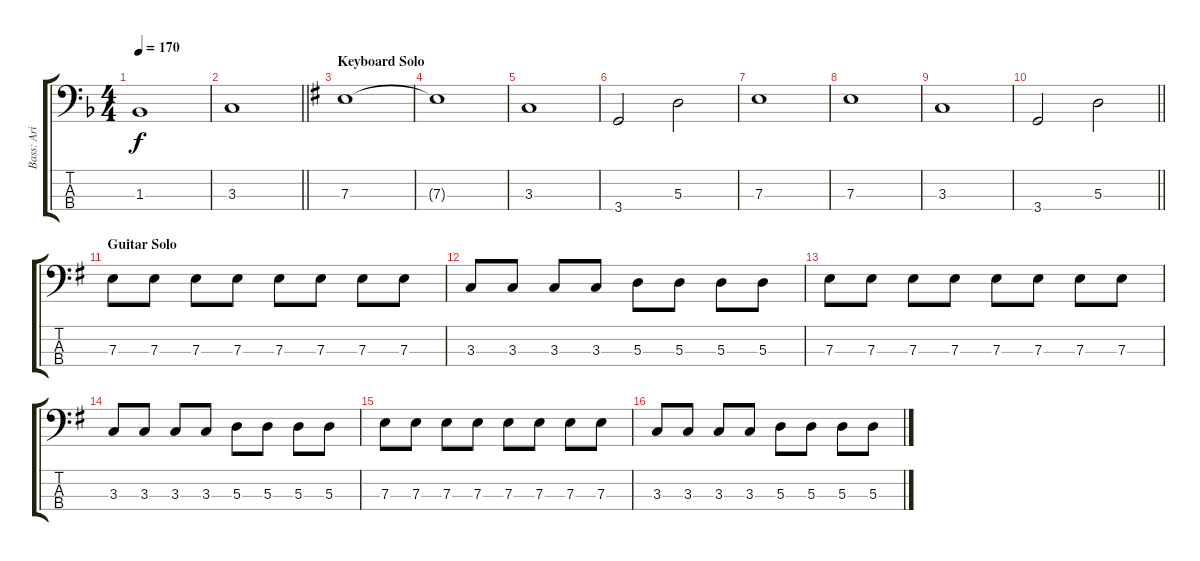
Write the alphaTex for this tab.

\track ("Bass: Ari Katajamäki" "Bass: Ari ") {instrument electricbassfinger}
\staff {score tabs}
\tuning (G2 D2 A1 E1) {hide}
\ts (4 4)
\tempo 170
\clef f4
\ks dminor
1.3.1{dy f} |
\barLineRight lightlight
3.3.1 |
\section ("" "Keyboard Solo")
\ks eminor
7.3.1 |
7.3{t}.1 |
3.3.1 |
3.4.2 5.3.2 |
7.3.1 |
7.3.1 |
3.3.1 |
\barLineRight lightlight
3.4.2 5.3.2 |
\section ("" "Guitar Solo")
7.3.8 7.3.8 7.3.8 7.3.8 7.3.8 7.3.8 7.3.8 7.3.8 |
3.3.8 3.3.8 3.3.8 3.3.8 5.3.8 5.3.8 5.3.8 5.3.8 |
7.3.8 7.3.8 7.3.8 7.3.8 7.3.8 7.3.8 7.3.8 7.3.8 |
3.3.8 3.3.8 3.3.8 3.3.8 5.3.8 5.3.8 5.3.8 5.3.8 |
7.3.8 7.3.8 7.3.8 7.3.8 7.3.8 7.3.8 7.3.8 7.3.8 |
3.3.8 3.3.8 3.3.8 3.3.8 5.3.8 5.3.8 5.3.8 5.3.8
